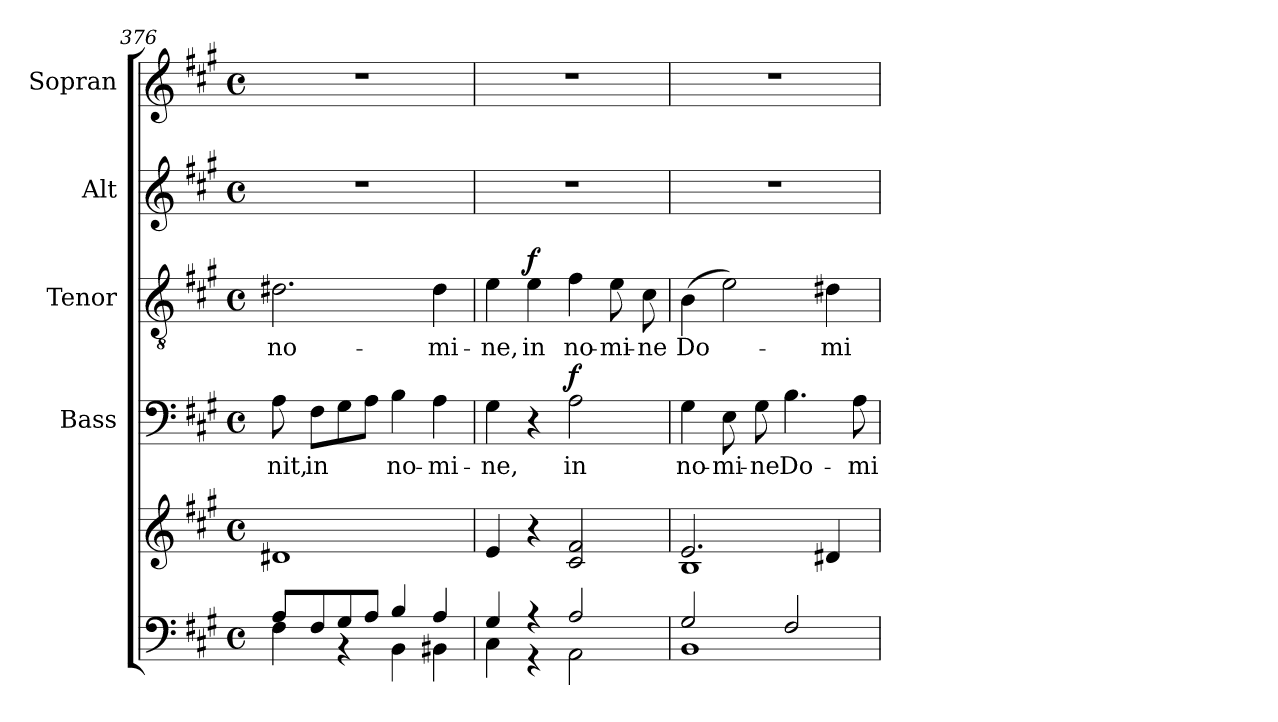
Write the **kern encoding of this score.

**kern	**kern	**kern	**text	**dynam	**kern	**text	**dynam	**kern	**kern
*part5	*part5	*part4	*part4	*part4	*part3	*part3	*part3	*part2	*part1
*staff6	*staff5	*staff4	*staff4	*staff4	*staff3	*staff3	*staff3	*staff2	*staff1
*	*	*I"Bass	*	*	*I"Tenor	*	*	*I"Alt	*I"Sopran
*	*	*I'B.	*	*	*I'T.	*	*	*I'A.	*I'S.
*clefF4	*clefG2	*clefF4	*	*	*clefGv2	*	*	*clefG2	*clefG2
*k[f#c#g#]	*k[f#c#g#]	*k[f#c#g#]	*	*	*k[f#c#g#]	*	*	*k[f#c#g#]	*k[f#c#g#]
*A:	*A:	*A:	*	*	*A:	*	*	*A:	*A:
*M4/4	*M4/4	*M4/4	*	*	*M4/4	*	*	*M4/4	*M4/4
*met(c)	*met(c)	*met(c)	*	*	*met(c)	*	*	*met(c)	*met(c)
=376	=376	=376	=376	=376	=376	=376	=376	=376	=376
*^	*	*	*	*	*	*	*	*	*
!	!	!	!	!LO:LY:b	!	!	!LO:LY:b	!	!	!
8A/L	4F#\	1d#X	8A\	-nit,	.	2.d#X\	no-	.	1r	1r
!	!	!	!	!LO:LY:b	!	!	!	!	!	!
8F#/	.	.	8F#\L	in	.	.	.	.	.	.
8G#/	4rBB	.	8G#\	.	.	.	.	.	.	.
8A/J	.	.	8A\J	.	.	.	.	.	.	.
!	!	!	!	!LO:LY:b	!	!	!	!	!	!
4B/	4BB\	.	4B\	no-	.	.	.	.	.	.
!	!	!	!	!LO:LY:b	!	!	!LO:LY:b	!	!	!
4A/	4BB#X\	.	4A\	-mi-	.	4d#\	-mi-	.	.	.
=377	=377	=377	=377	=377	=377	=377	=377	=377	=377	=377
!	!	!	!	!LO:LY:b	!	!	!LO:LY:b	!	!	!
4G#/	4C#\	4e/	4G#\	-ne,	.	4e\	-ne,	.	1r	1r
!	!	!	!	!	!	!	!LO:LY:b	!LO:DY:a	!	!
4r	4r	4r	4r	.	.	4e\	in	f	.	.
!	!	!	!	!LO:LY:b	!LO:DY:a	!	!LO:LY:b	!	!	!
2A/	2AA\	2c#/ 2f#/	2A\	in	f	4f#\	no-	.	.	.
!	!	!	!	!	!	!	!LO:LY:b	!	!	!
.	.	.	.	.	.	8e\	-mi-	.	.	.
!	!	!	!	!	!	!	!LO:LY:b	!	!	!
.	.	.	.	.	.	8c#\	-ne	.	.	.
=378	=378	=378	=378	=378	=378	=378	=378	=378	=378	=378
*	*	*^	*	*	*	*	*	*	*	*
!	!	!	!	!	!LO:LY:b	!	!	!LO:LY:b	!	!	!
2G#/	1BB	2.e/	1B	4G#\	no-	.	(>4B\	Do-	.	1r	1r
!	!	!	!	!	!LO:LY:b	!	!	!	!	!	!
.	.	.	.	8E\	-mi-	.	2e\)	.	.	.	.
!	!	!	!	!	!LO:LY:b	!	!	!	!	!	!
.	.	.	.	8G#\	-ne	.	.	.	.	.	.
!	!	!	!	!	!LO:LY:b	!	!	!	!	!	!
2F#/	.	.	.	4.B\	Do-	.	.	.	.	.	.
!	!	!	!	!	!	!	!	!LO:LY:b	!	!	!
.	.	4d#X/	.	.	.	.	4d#X\	-mi-	.	.	.
!	!	!	!	!	!LO:LY:b	!	!	!	!	!	!
.	.	.	.	8A\	-mi-	.	.	.	.	.	.
*v	*v	*	*	*	*	*	*	*	*	*	*
*	*v	*v	*	*	*	*	*	*	*	*
=	=	=	=	=	=	=	=	=	=
*-	*-	*-	*-	*-	*-	*-	*-	*-	*-
